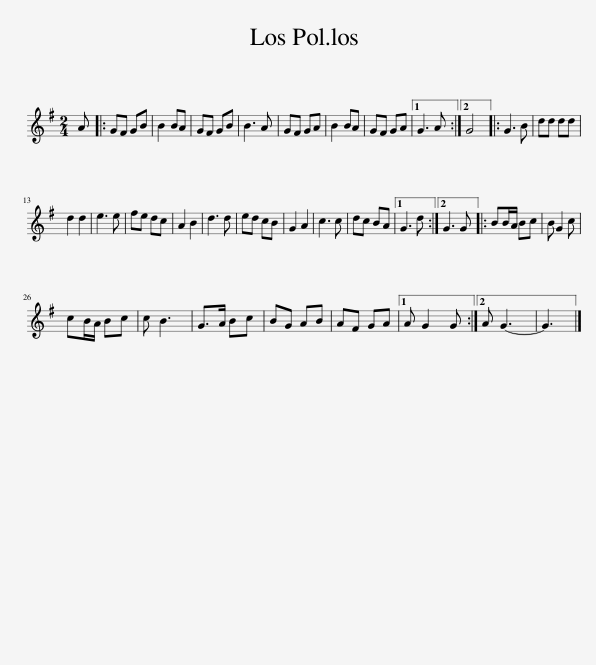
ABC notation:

X:1
L:1/8
M:2/4
I:linebreak $
K:G
V:1 treble
V:1
 A |: GF GB | B2 BA | GF GB | B3 A | %5
 GF GA | B2 BA | GF GA |1 G3 A :|2 G4 |: %10
 G3 B | dd dd |$ d2 d2 | e3 e | fe dc | %15
 A2 B2 | d3 d | ed cB | G2 A2 | c3 c | %20
 dc BA |1 G3 d :|2 G3 G |: BB/A/ Bc | B G2 c |$ %25
 cB/A/ Bc | c B3 | G>A Bc | BG AB | AF GA |1 %30
 A G2 G :|2 A G3- | G3 |] %33
